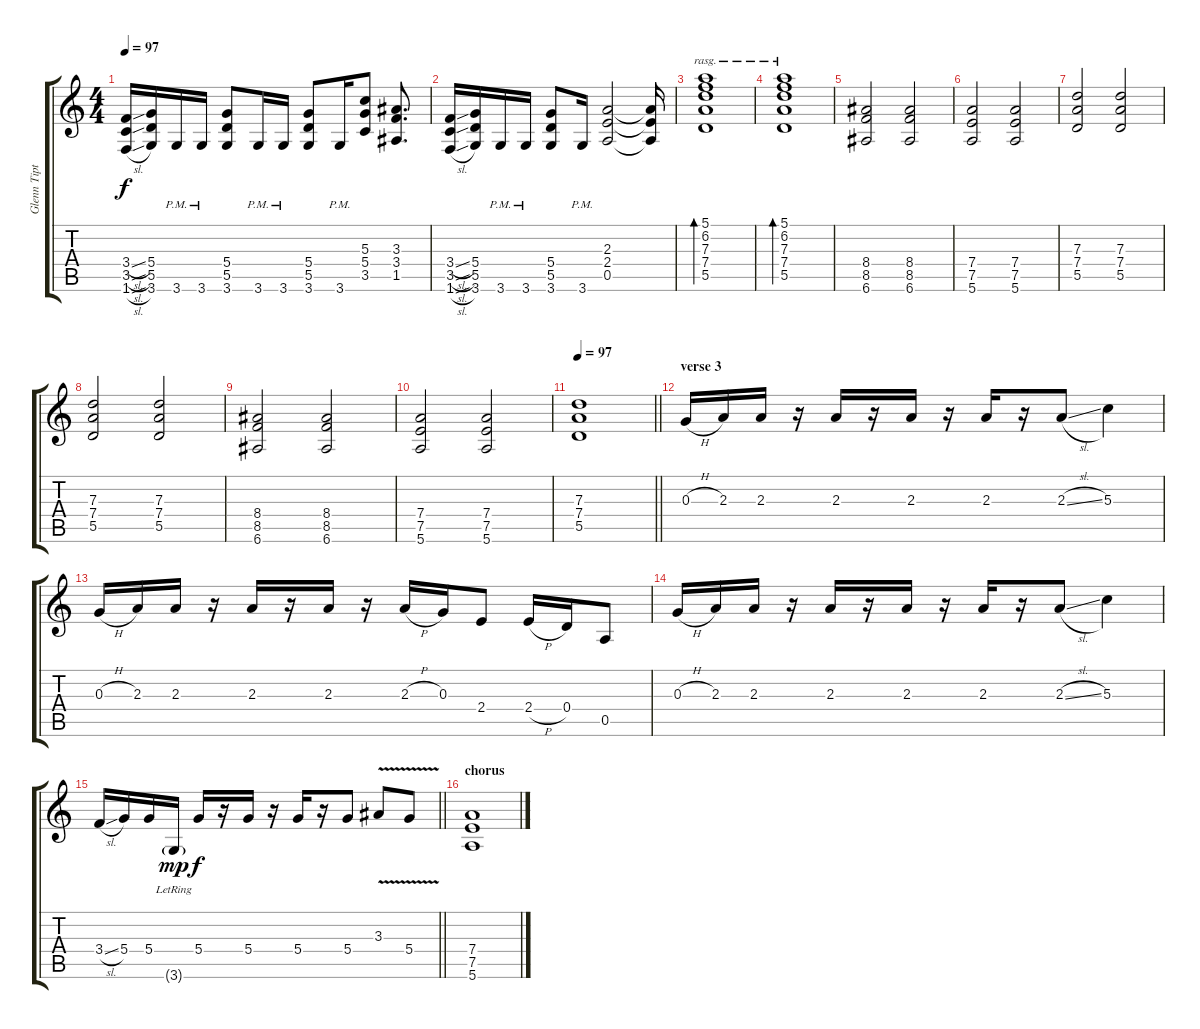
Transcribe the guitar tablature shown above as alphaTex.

\track ("Glenn Tipton" "Glenn Tipt") {instrument distortionguitar}
\staff {score tabs}
\tuning (E4 B3 G3 D3 A2 E2) {hide}
\ts (4 4)
\tempo 97
\clef g2
\ks c
(3.4{sl} 3.5{sl} 1.6{sl}).16{dy f} (5.4 5.5 3.6).16 3.6{pm}.16 3.6{pm}.16 (5.4 5.5 3.6).8 3.6{pm}.16 3.6{pm}.16 (5.4 5.5 3.6).8 3.6{pm}.16 (5.3 5.4 3.5).8 (3.3 3.4 1.5).8{d} |
(3.4{sl} 3.5{sl} 1.6{sl}).16 (5.4 5.5 3.6).16 3.6{pm}.16 3.6{pm}.16 (5.4 5.5 3.6).8 3.6{pm}.16 (2.3 2.4 0.5).2 (2.3{t} 2.4{t} 0.5{t}).16 |
(5.1 6.2 7.3 7.4 5.5).1{bd 240 rasg ii instrument acousticguitarsteel} |
(5.1 6.2 7.3 7.4 5.5).1{bd 240 rasg ii} |
(8.4 8.5 6.6).2{instrument distortionguitar} (8.4 8.5 6.6).2 |
(7.4 7.5 5.6).2 (7.4 7.5 5.6).2 |
(7.3 7.4 5.5).2 (7.3 7.4 5.5).2 |
(7.3 7.4 5.5).2 (7.3 7.4 5.5).2 |
(8.4 8.5 6.6).2 (8.4 8.5 6.6).2 |
(7.4 7.5 5.6).2 (7.4 7.5 5.6).2 |
\tempo 97
\barLineRight lightlight
(7.3 7.4 5.5).1 |
\section ("" "verse 3")
0.3{h}.16 2.3.16 2.3.16 r.16 2.3.16 r.16 2.3.16 r.16 2.3.16 r.16 2.3{sl}.8 5.3.4 |
0.3{h}.16 2.3.16 2.3.16 r.16 2.3.16 r.16 2.3.16 r.16 2.3{h}.16 0.3.16 2.4.8 2.4{h}.16 0.4.16 0.5.8 |
0.3{h}.16 2.3.16 2.3.16 r.16 2.3.16 r.16 2.3.16 r.16 2.3.16 r.16 2.3{sl}.8 5.3.4 |
\barLineRight lightlight
3.4{sl}.16 5.4.16 5.4.16 3.6{g lr}.16{dy mp} 5.4.16{dy f} r.16 5.4.16 r.16 5.4.16 r.16 5.4.8 3.3{v}.8 5.4{v}.8 |
\section ("" "chorus")
(7.4 7.5 5.6).1
